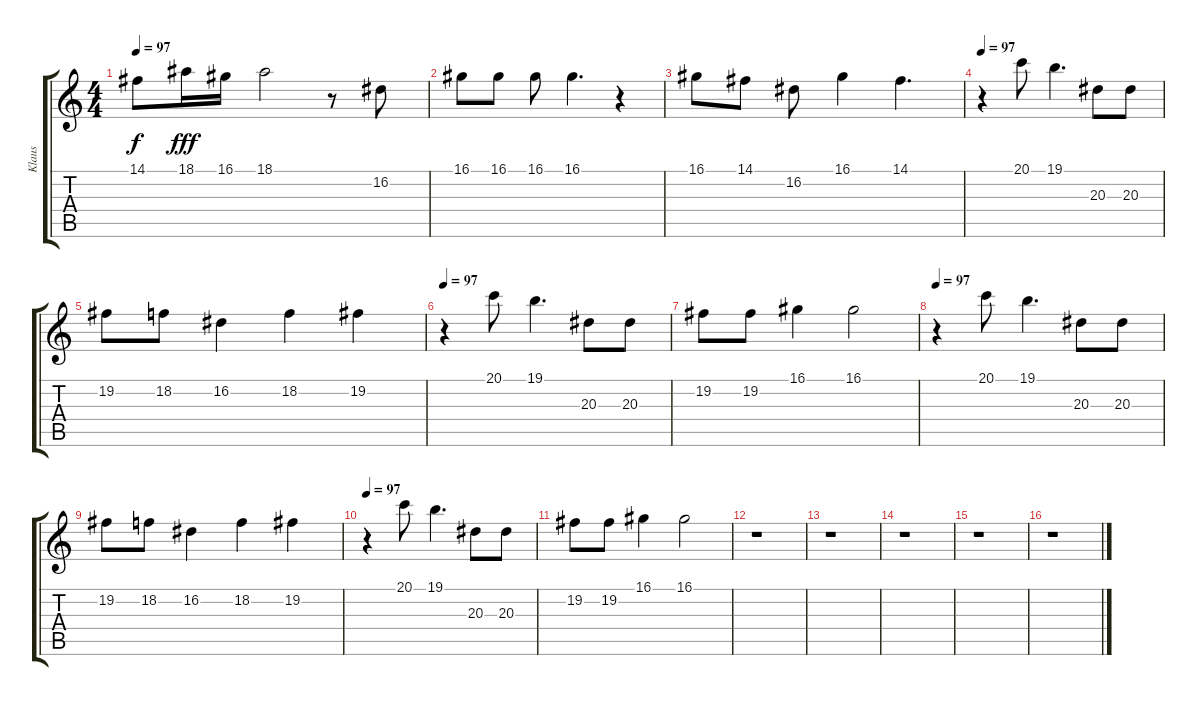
\track ("Klaus" "Klaus") {instrument recorder}
\staff {score tabs}
\tuning (E4 B3 G3 D3 A2 E2) {hide}
\ts (4 4)
\tempo 97
\clef g2
\ks c
14.1{t}.8{dy f} 18.1.16{dy fff} 16.1.16 18.1.2 r.8 16.2.8 |
16.1.8 16.1.8 16.1.8 16.1.4{d} r.4 |
16.1.8 14.1.8 16.2.8 16.1.4 14.1.4{d} |
\tempo 97
r.4 20.1.8 19.1.4{d} 20.3.8 20.3.8 |
19.2.8 18.2.8 16.2.4 18.2.4 19.2.4 |
\tempo 97
r.4 20.1.8 19.1.4{d} 20.3.8 20.3.8 |
19.2.8 19.2.8 16.1.4 16.1.2 |
\tempo 97
r.4 20.1.8 19.1.4{d} 20.3.8 20.3.8 |
19.2.8 18.2.8 16.2.4 18.2.4 19.2.4 |
\tempo 97
r.4 20.1.8 19.1.4{d} 20.3.8 20.3.8 |
19.2.8 19.2.8 16.1.4 16.1.2 |
r.1 |
r.1 |
r.1 |
r.1 |
r.1
